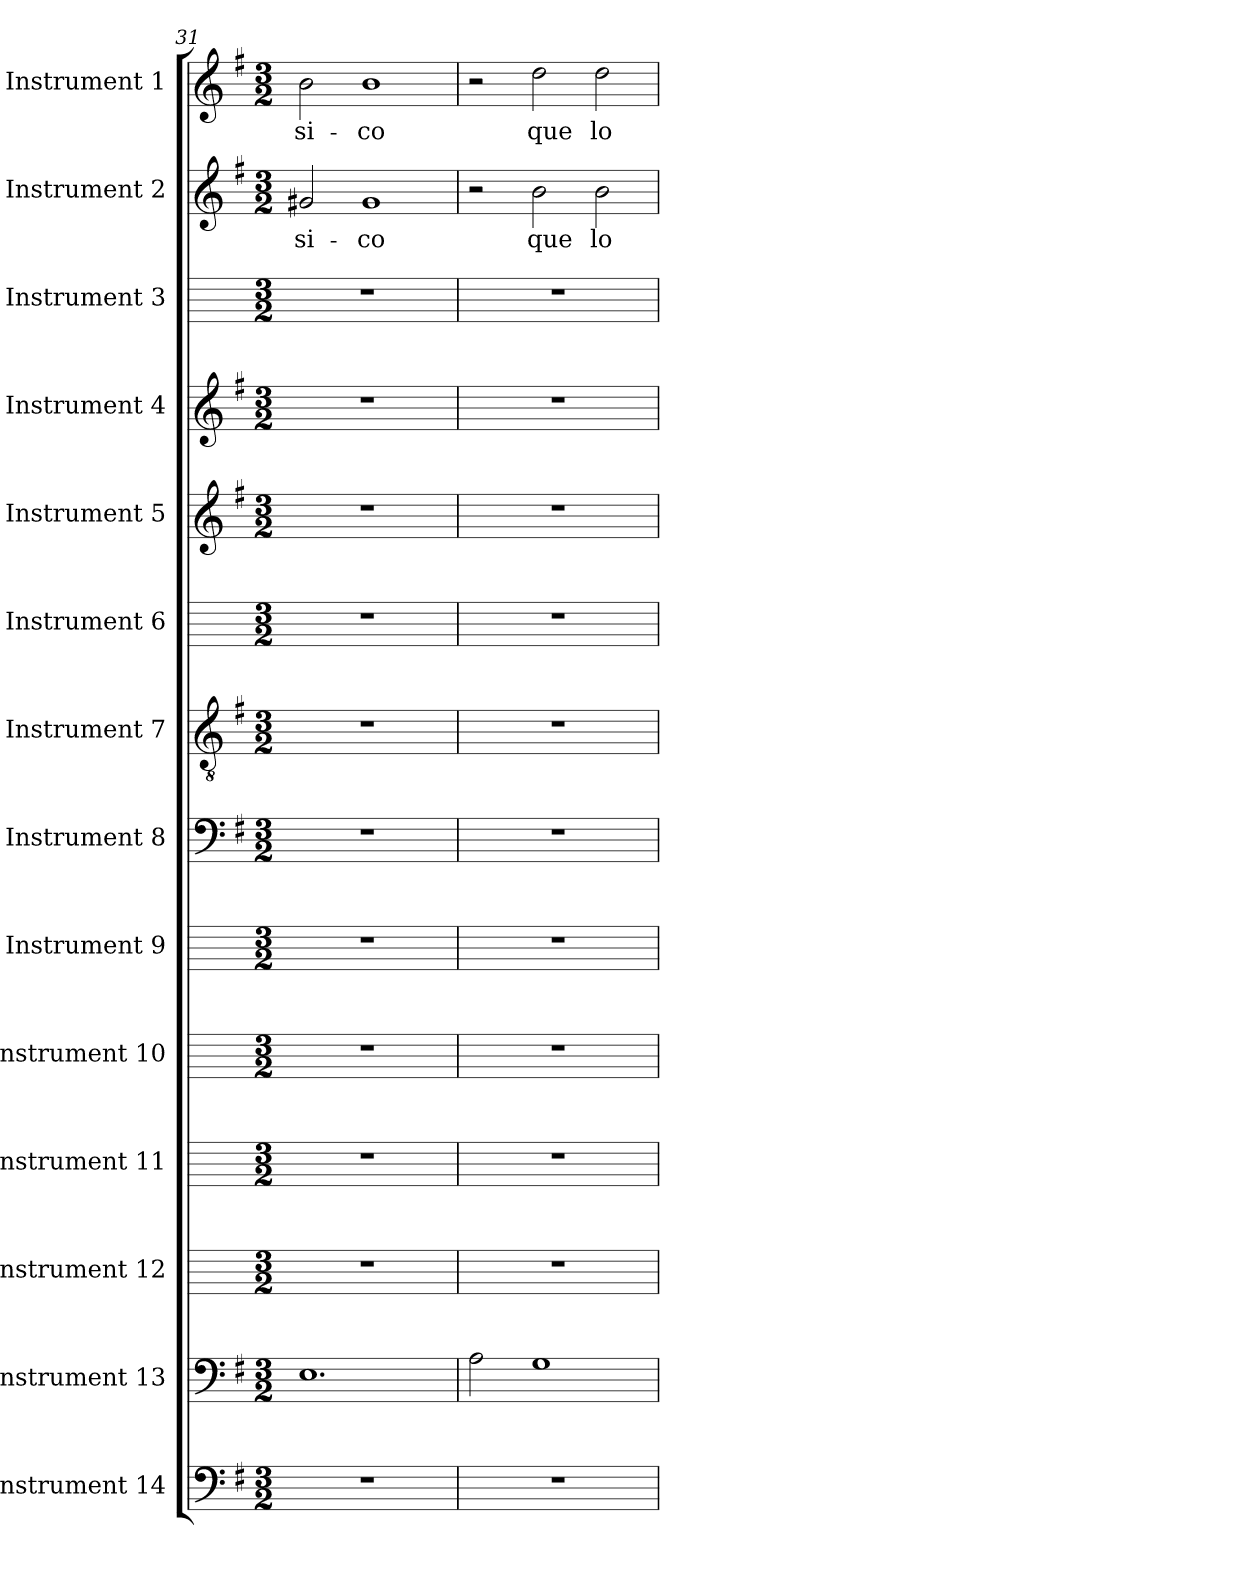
**kern	**kern	**kern	**kern	**kern	**kern	**kern	**kern	**kern	**kern	**kern	**kern	**kern	**text	**kern	**text
*part14	*part13	*part12	*part11	*part10	*part9	*part8	*part7	*part6	*part5	*part4	*part3	*part2	*part2	*part1	*part1
*staff14	*staff13	*staff12	*staff11	*staff10	*staff9	*staff8	*staff7	*staff6	*staff5	*staff4	*staff3	*staff2	*staff2	*staff1	*staff1
*I"Instrument 14	*I"Instrument 13	*I"Instrument 12	*I"Instrument 11	*I"Instrument 10	*I"Instrument 9	*I"Instrument 8	*I"Instrument 7	*I"Instrument 6	*I"Instrument 5	*I"Instrument 4	*I"Instrument 3	*I"Instrument 2	*	*I"Instrument 1	*
*clefF4	*clefF4	*	*	*	*	*clefF4	*clefGv2	*	*clefG2	*clefG2	*	*clefG2	*	*clefG2	*
*k[f#]	*k[f#]	*k[]	*k[]	*k[]	*k[]	*k[f#]	*k[f#]	*k[]	*k[f#]	*k[f#]	*k[]	*k[f#]	*	*k[f#]	*
*G:	*G:	*C:	*C:	*C:	*C:	*G:	*G:	*C:	*G:	*G:	*C:	*G:	*	*G:	*
*M3/2	*M3/2	*M3/2	*M3/2	*M3/2	*M3/2	*M3/2	*M3/2	*M3/2	*M3/2	*M3/2	*M3/2	*M3/2	*	*M3/2	*
=31	=31	=31	=31	=31	=31	=31	=31	=31	=31	=31	=31	=31	=31	=31	=31
!	!	!	!	!	!	!	!	!	!	!	!	!	!LO:LY:b:rj	!	!LO:LY:b:cj
1.r	1.E	1.r	1.r	1.r	1.r	1.r	1.r	1.r	1.r	1.r	1.r	2g#X/	-si-	2b\	-si-
!	!	!	!	!	!	!	!	!	!	!	!	!	!LO:LY:b:rj	!	!LO:LY:b:cj
.	.	.	.	.	.	.	.	.	.	.	.	1g#	-co	1b	-co
=32	=32	=32	=32	=32	=32	=32	=32	=32	=32	=32	=32	=32	=32	=32	=32
1.r	2A\	1.r	1.r	1.r	1.r	1.r	1.r	1.r	1.r	1.r	1.r	2r	.	2r	.
!	!	!	!	!	!	!	!	!	!	!	!	!	!LO:LY:b:rj	!	!LO:LY:b:cj
.	1G	.	.	.	.	.	.	.	.	.	.	2b\	que	2dd\	que
!	!	!	!	!	!	!	!	!	!	!	!	!	!LO:LY:b:rj	!	!LO:LY:b:cj
.	.	.	.	.	.	.	.	.	.	.	.	2b\	lo	2dd\	lo
=	=	=	=	=	=	=	=	=	=	=	=	=	=	=	=
*-	*-	*-	*-	*-	*-	*-	*-	*-	*-	*-	*-	*-	*-	*-	*-
